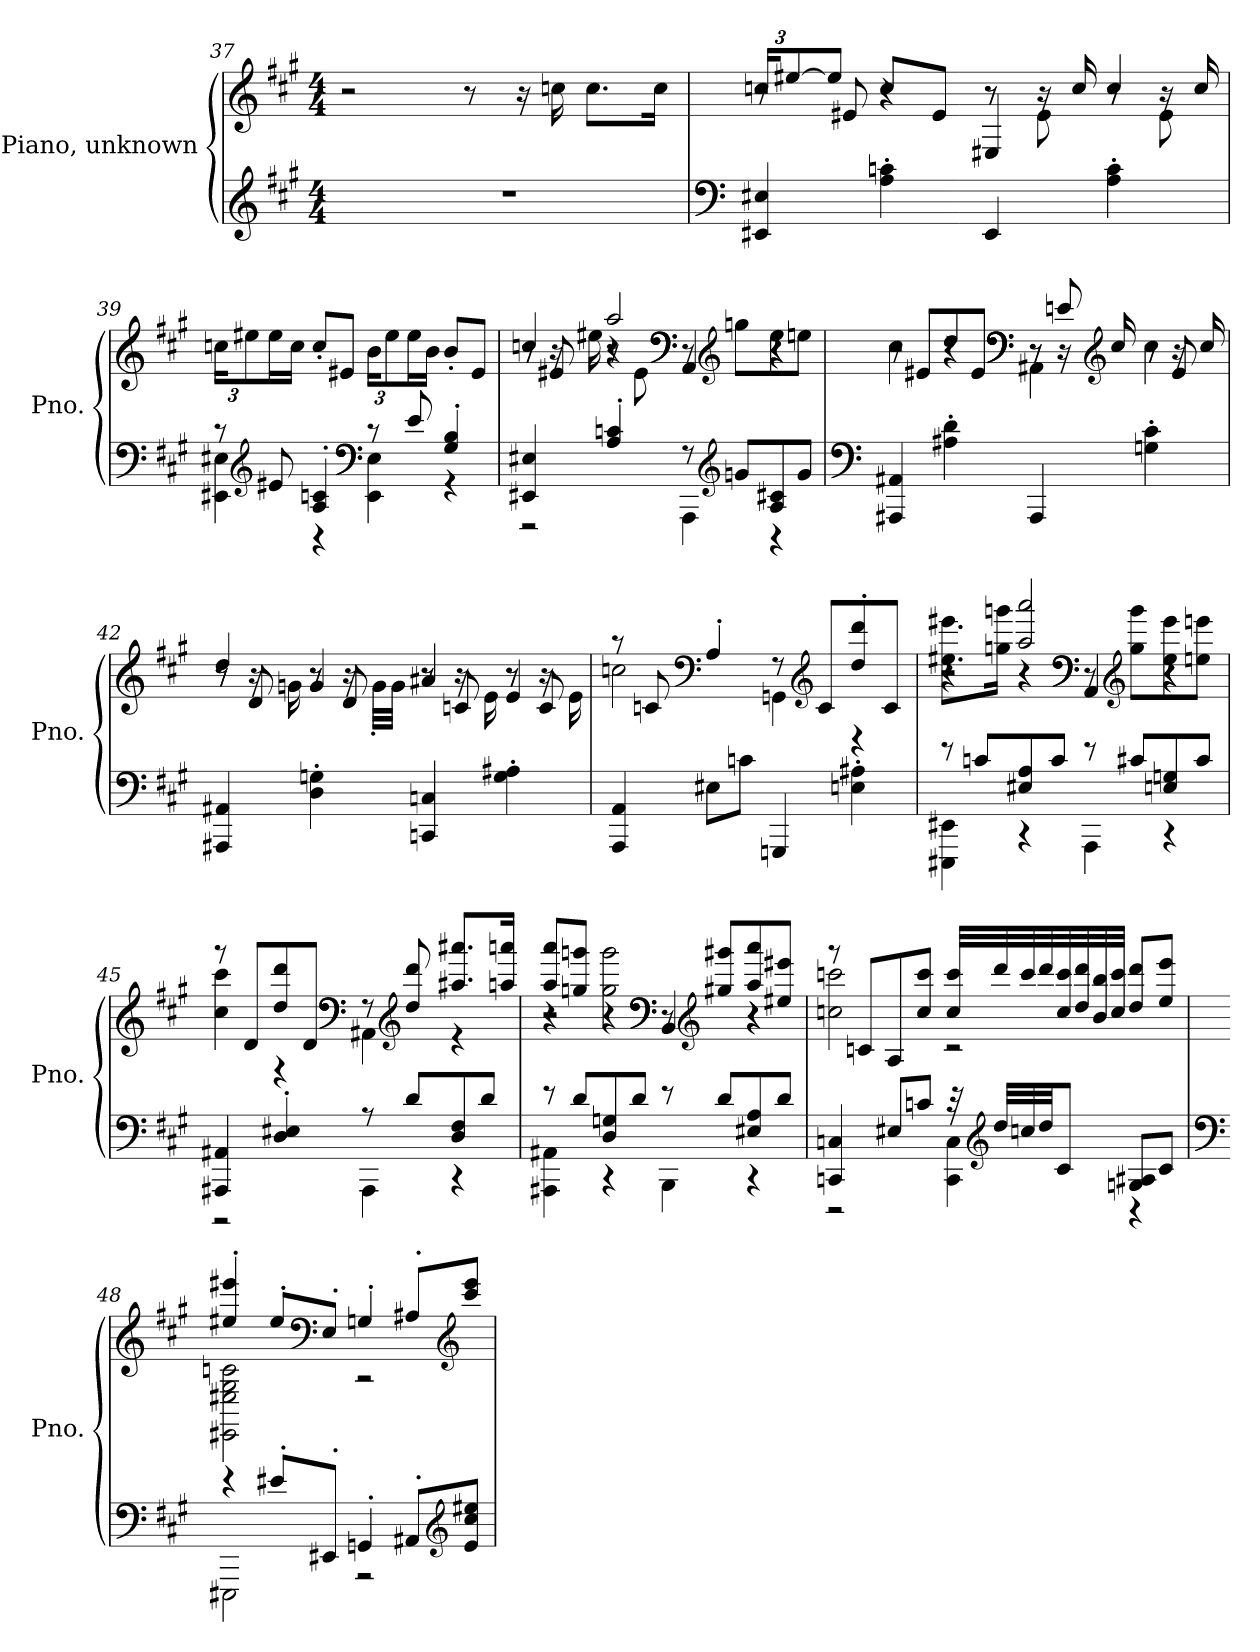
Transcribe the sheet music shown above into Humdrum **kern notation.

**kern	**kern
*part1	*part1
*staff2	*staff1
*I"Piano, unknown	*
*I'Pno.	*
!!LO:LB:g=z
*clefG2	*clefG2
*k[f#c#g#]	*k[f#c#g#]
*M4/4	*M4/4
=37	=37
1r	2r
.	8r
.	16r
.	16ccn\
.	8.cc\L
.	16cc\Jk
=38	=38
*clefF4	*
*	*Xbrackettup
*	*^
*	*	*^
4EE#X/ 4E#X/	24ccn/KL	2r	8r
.	[12ee#X/	.	.
.	8ee#/J]	.	8e#X/
4A\' 4cn\'	8cc/L	.	4r
.	8e#/J	.	.
4EE#/	8r	8r	4E#X/
.	16r	8e#\	.
.	16cc/	.	.
4A\' 4c\'	8r	8r	4cc/
.	16r	8e#\	.
.	16cc/	.	.
*	*v	*v	*v
=39	=39
*^	*
8r	4EE#X\ 4E#X\	24ccn\KL
.	.	12ee#X\
*clefG2	*	*
8e#X/	.	16ee#\L
.	.	16cc\JJ
4A/' 4cn/'	4r	8cc'/L
.	.	8e#X/J
*clefF4	*	*
8r	4EE#\ 4E#\	24b\KL
.	.	12ee#\
8e#/	.	16ee#\L
.	.	16b\JJ
4G#/' 4B/'	4r	8b'/L
.	.	8e#/J
!!LO:LB:g=z
=40	=40	=40
*	*	*^
*	*	*	*^
4EE#X/ 4E#X/	2r	4ccn/	8r	8r
.	.	.	16r	8e#X/
.	.	.	16ee#X\	.
4A/' 4cn/'	.	2aa/	8r	4r
.	.	.	8e#\	.
*	*	*clefF4	*	*
8r	4AAA\	.	8r	4AA/
*clefG2	*	*clefG2	*	*
8gn/L	.	.	8ggn\L	.
8A/ 8c#X/	4r	4r	8ee#\	4r
8g/J	.	.	8een\J	.
*v	*v	*	*	*
=41	=41	=41	=41
*clefF4	*	*	*
4AAA#X/ 4AA#X/	8r	4cc#\	2r
.	8e#X/L	.	.
4A#X\' 4d\'	8dd/	4r	.
.	8e#/J	.	.
*	*clefF4	*	*
4AAA#/	8r	4AA#X\	8r
.	16r	.	8en/
*	*clefG2	*	*
.	16cc#/	.	.
4Gn\' 4c#\'	8r	4cc#\	8r
.	16r	.	8e/
.	16cc#/	.	.
!!LO:LB:g=z	!!	!!
=42	=42	=42	=42
4AAA#X/ 4AA#X/	4dd/	8r	8r
.	.	16r	8d/
.	.	16gn\	.
4D\' 4Gn\'	4g/	8r	8r
.	.	16r	8d/
.	.	32g'\LLL	.
.	.	32g\JJJ	.
4CCn/ 4Cn/	4a#X/	8r	8r
.	.	16r	8cn/
.	.	16e\	.
4G\' 4A#X\'	8r	8r	4e/
.	8c/	16r	.
.	.	16e\	.
*	*	*v	*v
=43	=43	=43
4AAA/ 4AA/	8r	2ccn\
.	8cn/	.
*	*clefF4	*
8E#X\L	4A'/	.
8cn\J	.	.
4GGGn/	8r	4GGn\
*	*clefG2	*
.	8c/L	.
4En\' 4A#X\'	8dd/' 8ddd/'	4r
.	8c/J	.
!!LO:LB:g=z
=44	=44	=44
*^	*	*^
8r	4EEE#X\ 4EE#X\	4r	8.ee#X\ 8.eee#X\L	2r
8cn/L	.	.	.	.
.	.	.	16ggn\ 16gggn\Jk	.
8E#X/ 8A/	4r	2aa/ 2aaa/	4r	.
8c/J	.	.	.	.
*	*	*clefF4	*	*
8r	4AAA\	.	8r	4AA/
*	*	*clefG2	*	*
8c#X/L	.	.	8gg\ 8ggg\L	.
8En/ 8Gn/	4r	4r	8ee#\ 8eee#\	4r
8c#/J	.	.	8een\ 8eeen\J	.
*	*	*	*v	*v
=45	=45	=45	=45
4AAA#X/ 4AA#X/	2r	8r	4cc#\ 4ccc#\
.	.	8d/L	.
4D/' 4E#X/'	.	8dd/ 8ddd/	4r
.	.	8d/J	.
*	*	*clefF4	*
8r	4AAA#\	8r	4AA#X\
*	*	*clefG2	*
8d/L	.	8dd/ 8ddd/	.
8D/ 8F#/	4r	8.aa#X/ 8.aaa#X/L	4r
8d/J	.	.	.
.	.	16aan/ 16aaan/Jk	.
!!LO:LB:g=z
=46	=46	=46	=46
*	*	*	*^
8r	4AAA#X\ 4AA#X\	8aa/ 8aaa/L	4r	2r
8d/L	.	8ggn/ 8gggn/J	.	.
8D/ 8Gn/	4r	4r	2gg\ 2ggg\	.
8d/J	.	.	.	.
*	*	*clefF4	*	*
8r	4BBB\	8r	.	4BB/
*	*	*clefG2	*	*
8d/L	.	8gg#X/ 8ggg#X/L	.	.
8E#X/ 8A/	4r	8aa/ 8aaa/	4r	4r
8d/J	.	8ee#X/ 8eee#X/J	.	.
*	*	*	*v	*v
=47	=47	=47	=47
4CCn/ 4Cn/	2r	8r	2ccn\ 2cccn\
.	.	8cn/L	.
8E#X/L	.	8A/	.
8cn/J	.	8cc/ 8ccc/J	.
32r	4CC\ 4C\	32cc/ 32ccc/LLL	2r
*clefG2	*	*	*
32dd/LLL	.	32ddd/	.
32ccn/	.	32ccc/	.
32dd/JJ	.	32ddd/	.
8c/J	.	32cc/ 32ccc/	.
.	.	32dd/ 32ddd/	.
.	.	32b/ 32bb/	.
.	.	32cc/ 32ccc/JJJ	.
8Gn/ 8A#X/L	4r	8dd/ 8ddd/L	.
8c/J	.	8ee/ 8eee/J	.
!!LO:PB:g=z	!!
=48	=48	=48	=48
*clefF4	*	*	*
4r	2EEE#X\	4ee#X/' 4eee#X/'	2EE#X\ 2E#X\ 2G#\ 2cn\
8e#X'/L	.	8ee#'/L	.
*	*	*clefF4	*
8EE#X'/J	.	8E#'/J	.
4GGn'/	2r	4Gn'/	2r
8AA#X'/L	.	8A#X'/L	.
*clefG2	*	*clefG2	*
8e#/ 8cc#/ 8ee#X/J	.	8ccc#/ 8eee#/J	.
*v	*v	*	*
*	*v	*v
=	=
*-	*-
